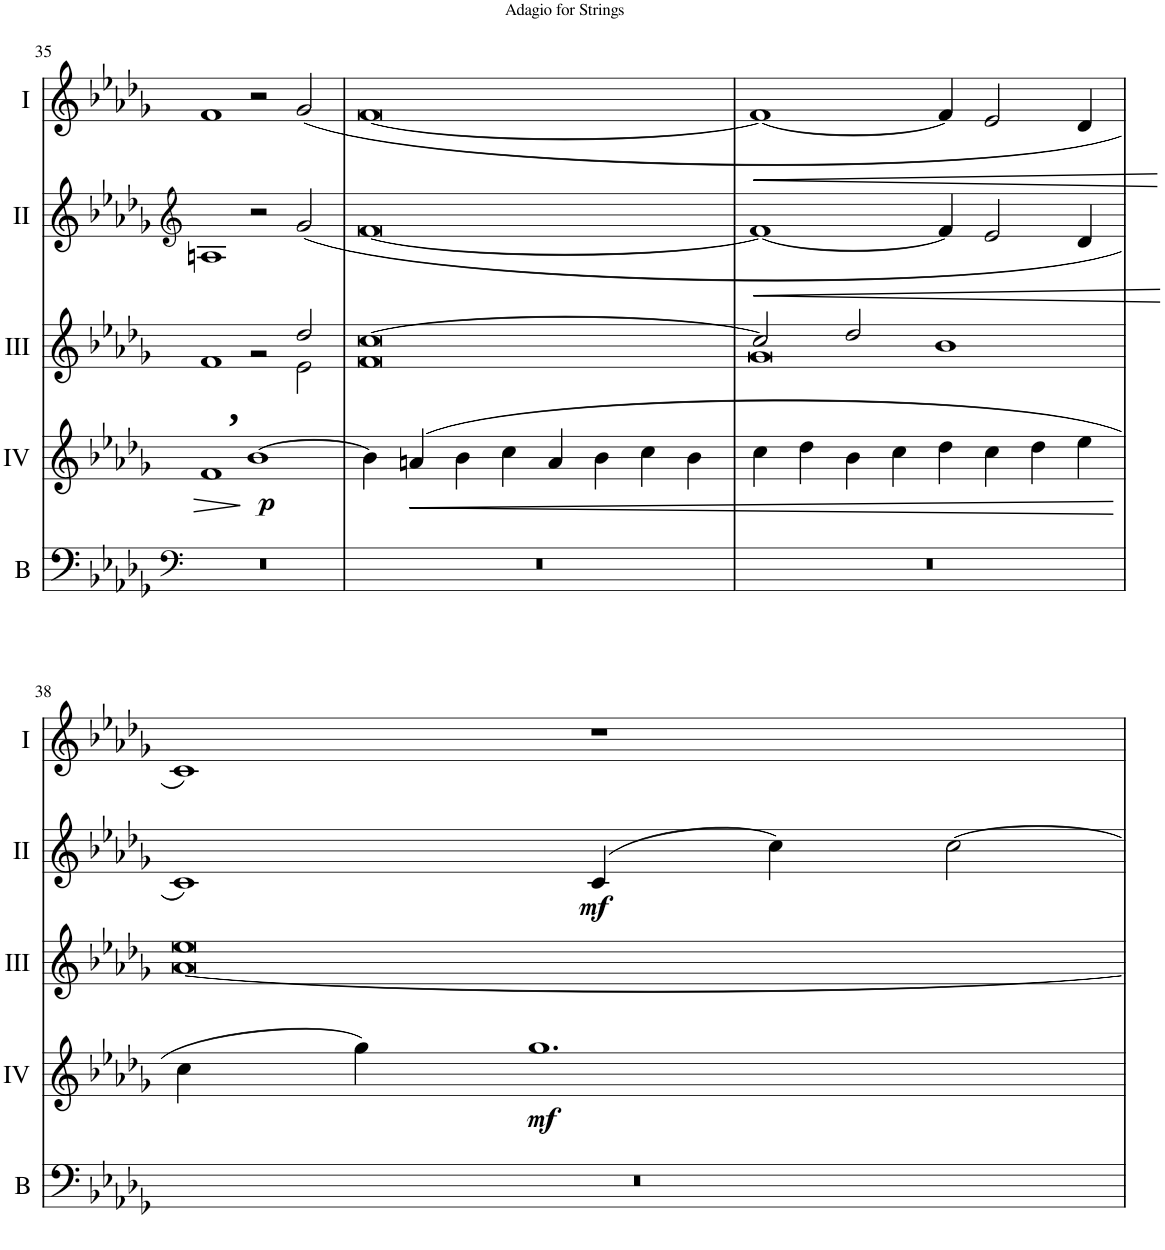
**kern	**kern	**dynam	**kern	**kern	**dynam	**kern	**dynam
*part5	*part4	*part4	*part3	*part2	*part2	*part1	*part1
*staff5	*staff4	*staff4	*staff3	*staff2	*staff2	*staff1	*staff1
*I"Basson	*I"Acc. 4	*	*I"Acc. 3	*I"Acc. 2	*	*I"Acc. 1	*
*I'B	*	*	*	*	*	*	*
!!LO:PB:g=z
*clefF4	*clefG2	*	*clefG2	*clefG2	*	*clefG2	*
*Trd7c12	*Trd7c12	*	*	*	*	*	*
*k[b-e-a-d-g-]	*k[b-e-a-d-g-]	*	*k[b-e-a-d-g-]	*k[b-e-a-d-g-]	*	*k[b-e-a-d-g-]	*
*M4/2	*M4/2	*	*M4/2	*M4/2	*	*M4/2	*
=35	=35	=35	=35	=35	=35	=35	=35
*	*	*	*^	*	*	*	*
0r	1f	.	2ryy	1f	1An	.	1f	.
.	.	.	2ryy	.	.	.	.	.
!	!LO:TX:a:B:t=,	!	!	!	!	!	!	!
!	!	!LO:DY:b	!	!	!	!	!	!
.	[1b-	p	2ryy	2r	2r	.	2r	.
.	.	.	2dd-/	2e-\	(2g-/	.	(2g-/	.
=36	=36	=36	=36	=36	=36	=36	=36	=36
0r	4b-\]	.	[0cc	0f	[0f	.	[0f	.
!	!	!LO:HP:b	!	!	!	!	!	!
.	(4an/	<	.	.	.	.	.	.
.	4b-\	.	.	.	.	.	.	.
.	4cc\	.	.	.	.	.	.	.
.	4a/	.	.	.	.	.	.	.
.	4b-\	.	.	.	.	.	.	.
.	4cc\	.	.	.	.	.	.	.
.	4b-\	.	.	.	.	.	.	.
=37	=37	=37	=37	=37	=37	=37	=37	=37
!	!	!	!	!	!	!LO:HP:b	!	!LO:HP:b
0r	4cc\	.	2cc/]	0g-	1f_	<	1f_	<
.	4dd-\	.	.	.	.	.	.	.
.	4b-\	.	2dd-/	.	.	.	.	.
.	4cc\	.	.	.	.	.	.	.
.	4dd-\	.	1b-	.	4f/]	.	4f/]	.
.	4cc\	.	.	.	2e-/	.	2e-/	.
.	4dd-\	.	.	.	.	.	.	.
.	4ee-\	.	.	.	4d-/	.	4d-/	.
*	*	*	*v	*v	*	*	*	*
.	.	[	.	.	[	.	[
!!LO:LB:g=z
=38	=38	=38	=38	=38	=38	=38	=38
*	*	*	*^	*	*	*	*
0r	4cc\	.	0ee-	[0a-	1c)	.	1c)	.
.	4gg-\)	.	.	.	.	.	.	.
!	!	!LO:DY:b	!	!	!	!	!	!
.	1.gg-	mf	.	.	.	.	.	.
!	!	!	!	!	!	!LO:DY:b	!	!
.	.	.	.	.	(4c/	mf	1r	.
.	.	.	.	.	4cc\)	.	.	.
.	.	.	.	.	[2cc\	.	.	.
*	*	*	*v	*v	*	*	*	*
=	=	=	=	=	=	=	=
*-	*-	*-	*-	*-	*-	*-	*-
